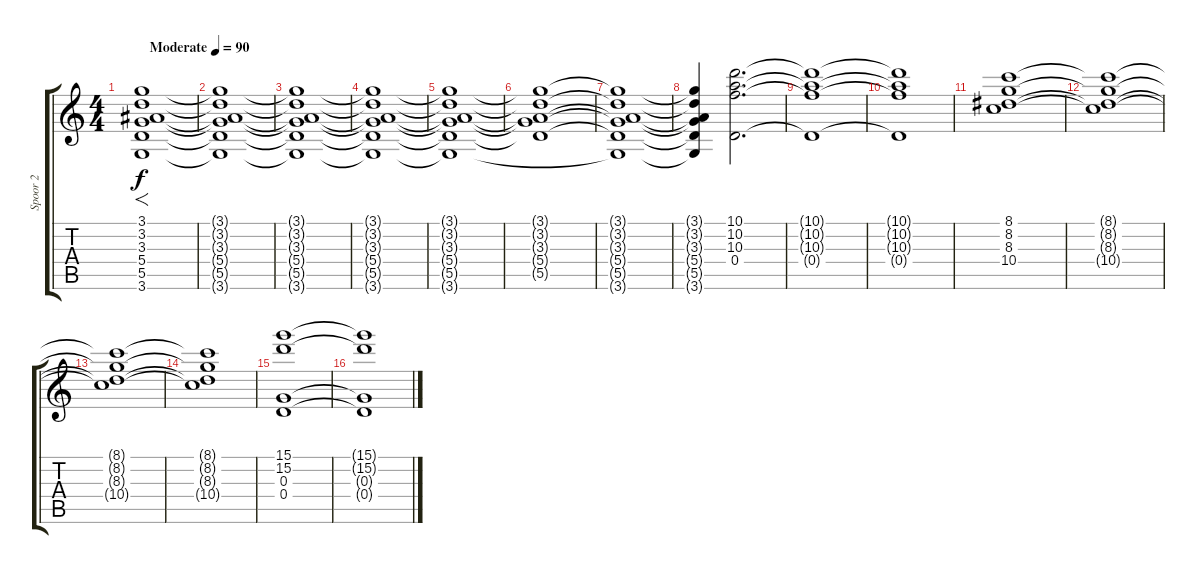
\track ("Spoor 2" "Spoor 2") {instrument overdrivenguitar}
\staff {score tabs}
\tuning (E4 B3 G3 D3 A2 E2) {hide}
\ts (4 4)
\tempo (90 "Moderate")
\clef g2
\ks c
(3.1 3.2 3.3 5.4 5.5 3.6).1{f dy f instrument overdrivenguitar} |
(3.1{t} 3.2{t} 3.3{t} 5.4{t} 5.5{t} 3.6{t}).1 |
(3.1{t} 3.2{t} 3.3{t} 5.4{t} 5.5{t} 3.6{t}).1 |
(3.1{t} 3.2{t} 3.3{t} 5.4{t} 5.5{t} 3.6{t}).1 |
(3.1{t} 3.2{t} 3.3{t} 5.4{t} 5.5{t} 3.6{t}).1 |
(3.1{t} 3.2{t} 3.3{t} 5.4{t} 5.5{t}).1 |
(3.1{t} 3.2{t} 3.3{t} 5.4{t} 5.5{t} 3.6{t}).1 |
(3.1{t} 3.2{t} 3.3{t} 5.4{t} 5.5{t} 3.6{t}).4 (10.1 10.2 10.3 0.4).2{d} |
(10.1{t} 10.2{t} 10.3{t} 0.4{t}).1 |
(10.1{t} 10.2{t} 10.3{t} 0.4{t}).1 |
(8.1 8.2 8.3 10.4).1 |
(8.1{t} 8.2{t} 8.3{t} 10.4{t}).1 |
(8.1{t} 8.2{t} 8.3{t} 10.4{t}).1 |
(8.1{t} 8.2{t} 8.3{t} 10.4{t}).1 |
(15.1 15.2 0.3 0.4).1 |
(15.1{t} 15.2{t} 0.3{t} 0.4{t}).1
